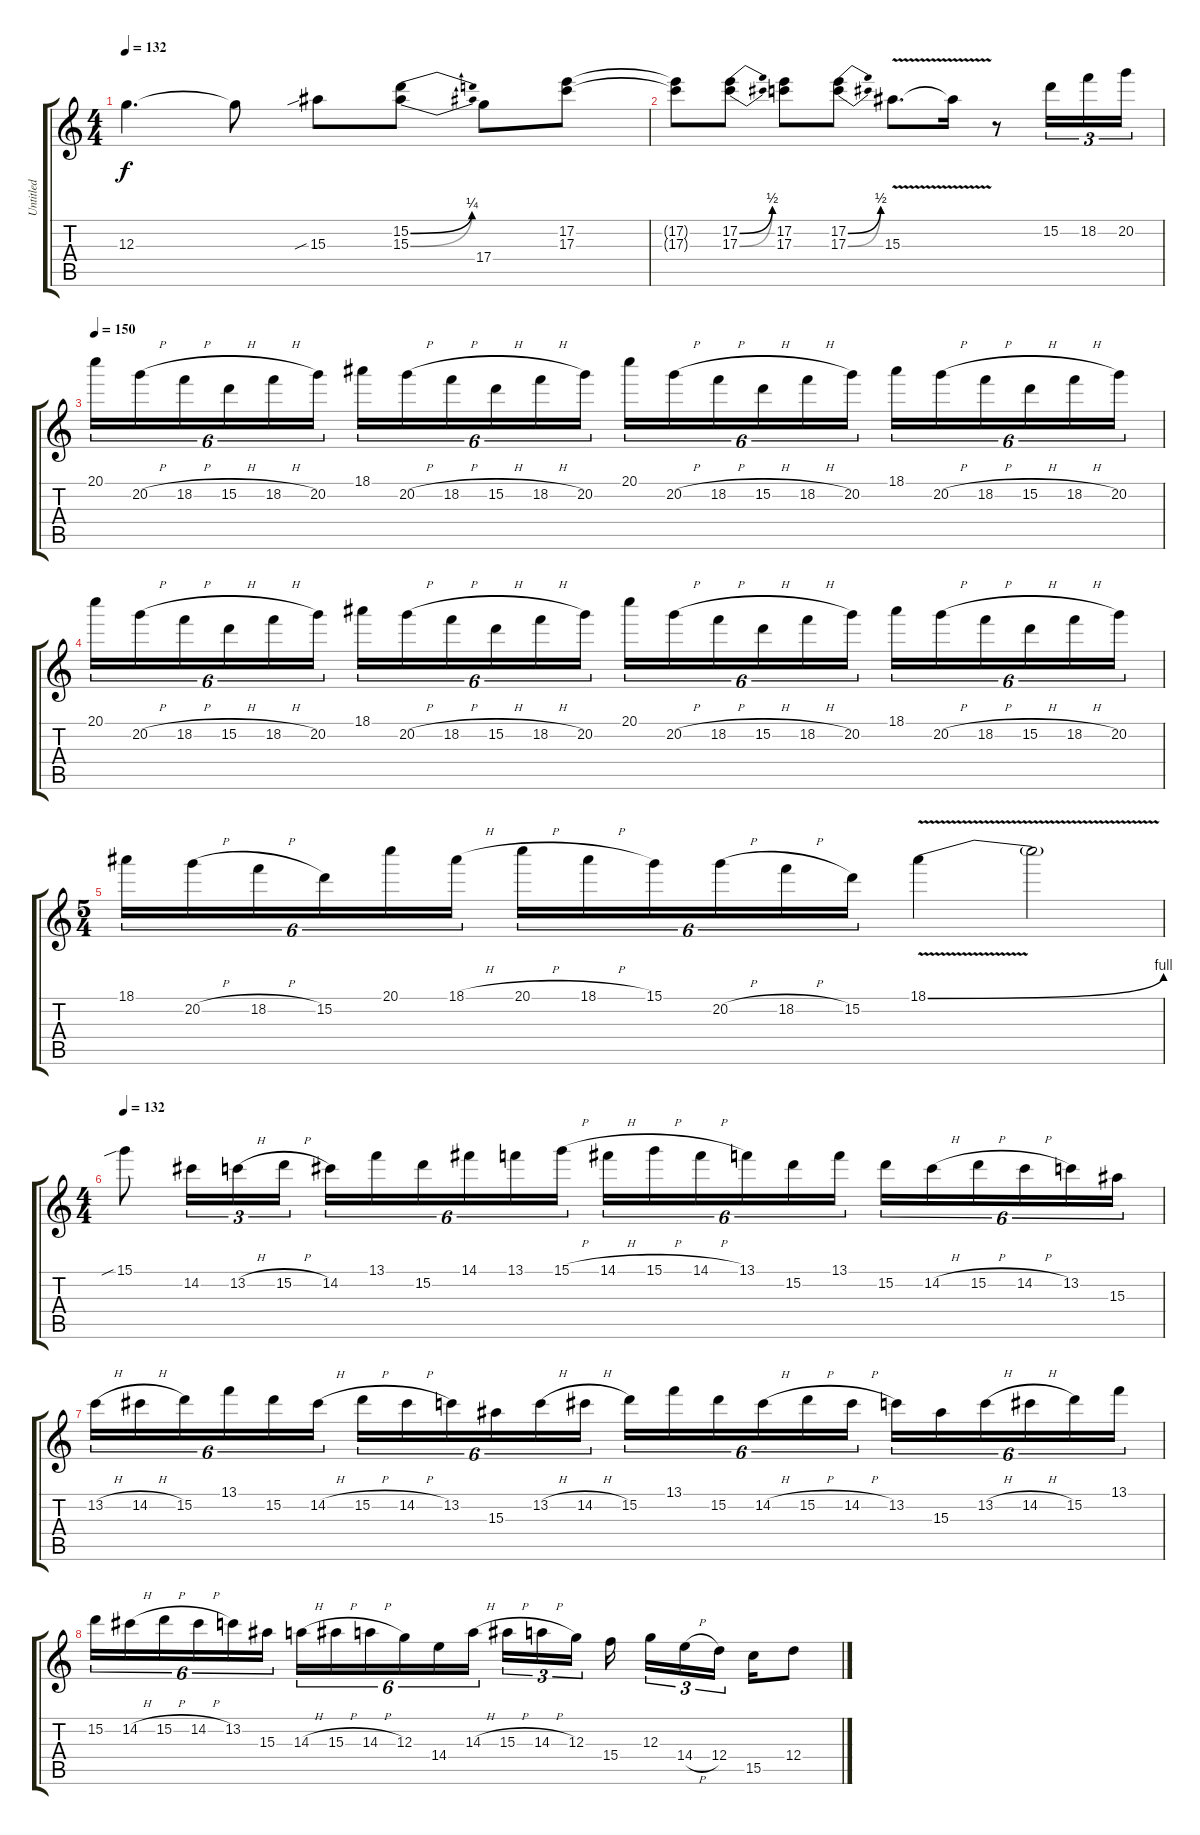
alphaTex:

\track ("Untitled" "Untitled") {instrument overdrivenguitar}
\staff {score tabs}
\tuning (E4 B3 G3 D3 A2 E2) {hide}
\ts (4 4)
\tempo 132
\clef g2
\ks c
12.3{t}.4{d dy f} 12.3{t}.8 15.3{sib}.8 (15.2{be (bend 0 0 60 1)} 15.3{be (bend 0 0 60 1)}).8 17.4.8 (17.2 17.3).8 |
(17.2{t} 17.3{t}).8 (17.2{be (bend 0 0 60 2)} 17.3{be (bend 0 0 60 2)}).8 (17.2 17.3).8 (17.2{be (bend 0 0 60 2)} 17.3{be (bend 0 0 60 2)}).8 15.3{v}.8{d} 15.3{t}.16 r.8 15.2.16{tu (3 2)} 18.2.16{tu (3 2)} 20.2.16{tu (3 2)} |
\tempo 150
20.1.16{tu (6 4)} 20.2{h}.16{tu (6 4)} 18.2{h}.16{tu (6 4)} 15.2{h}.16{tu (6 4)} 18.2{h}.16{tu (6 4)} 20.2.16{tu (6 4)} 18.1.16{tu (6 4)} 20.2{h}.16{tu (6 4)} 18.2{h}.16{tu (6 4)} 15.2{h}.16{tu (6 4)} 18.2{h}.16{tu (6 4)} 20.2.16{tu (6 4)} 20.1.16{tu (6 4)} 20.2{h}.16{tu (6 4)} 18.2{h}.16{tu (6 4)} 15.2{h}.16{tu (6 4)} 18.2{h}.16{tu (6 4)} 20.2.16{tu (6 4)} 18.1.16{tu (6 4)} 20.2{h}.16{tu (6 4)} 18.2{h}.16{tu (6 4)} 15.2{h}.16{tu (6 4)} 18.2{h}.16{tu (6 4)} 20.2.16{tu (6 4)} |
20.1.16{tu (6 4)} 20.2{h}.16{tu (6 4)} 18.2{h}.16{tu (6 4)} 15.2{h}.16{tu (6 4)} 18.2{h}.16{tu (6 4)} 20.2.16{tu (6 4)} 18.1.16{tu (6 4)} 20.2{h}.16{tu (6 4)} 18.2{h}.16{tu (6 4)} 15.2{h}.16{tu (6 4)} 18.2{h}.16{tu (6 4)} 20.2.16{tu (6 4)} 20.1.16{tu (6 4)} 20.2{h}.16{tu (6 4)} 18.2{h}.16{tu (6 4)} 15.2{h}.16{tu (6 4)} 18.2{h}.16{tu (6 4)} 20.2.16{tu (6 4)} 18.1.16{tu (6 4)} 20.2{h}.16{tu (6 4)} 18.2{h}.16{tu (6 4)} 15.2{h}.16{tu (6 4)} 18.2{h}.16{tu (6 4)} 20.2.16{tu (6 4)} |
\ts (5 4)
18.1.16{tu (6 4)} 20.2{h}.16{tu (6 4)} 18.2{h}.16{tu (6 4)} 15.2.16{tu (6 4)} 20.1.16{tu (6 4)} 18.1{h}.16{tu (6 4)} 20.1{h}.16{tu (6 4)} 18.1{h}.16{tu (6 4)} 15.1.16{tu (6 4)} 20.2{h}.16{tu (6 4)} 18.2{h}.16{tu (6 4)} 15.2.16{tu (6 4)} 18.1{be (bend 0 0 60 4) v}.4 18.1{t}.2 |
\ts (4 4)
\tempo 132
15.1{sib}.8 14.2.16{tu (3 2)} 13.2{h}.16{tu (3 2)} 15.2{h}.16{tu (3 2)} 14.2.16{tu (6 4)} 13.1.16{tu (6 4)} 15.2.16{tu (6 4)} 14.1.16{tu (6 4)} 13.1.16{tu (6 4)} 15.1{h}.16{tu (6 4)} 14.1{h}.16{tu (6 4)} 15.1{h}.16{tu (6 4)} 14.1{h}.16{tu (6 4)} 13.1.16{tu (6 4)} 15.2.16{tu (6 4)} 13.1.16{tu (6 4)} 15.2.16{tu (6 4)} 14.2{h}.16{tu (6 4)} 15.2{h}.16{tu (6 4)} 14.2{h}.16{tu (6 4)} 13.2.16{tu (6 4)} 15.3.16{tu (6 4)} |
13.2{h}.16{tu (6 4)} 14.2{h}.16{tu (6 4)} 15.2.16{tu (6 4)} 13.1.16{tu (6 4)} 15.2.16{tu (6 4)} 14.2{h}.16{tu (6 4)} 15.2{h}.16{tu (6 4)} 14.2{h}.16{tu (6 4)} 13.2.16{tu (6 4)} 15.3.16{tu (6 4)} 13.2{h}.16{tu (6 4)} 14.2{h}.16{tu (6 4)} 15.2.16{tu (6 4)} 13.1.16{tu (6 4)} 15.2.16{tu (6 4)} 14.2{h}.16{tu (6 4)} 15.2{h}.16{tu (6 4)} 14.2{h}.16{tu (6 4)} 13.2.16{tu (6 4)} 15.3.16{tu (6 4)} 13.2{h}.16{tu (6 4)} 14.2{h}.16{tu (6 4)} 15.2.16{tu (6 4)} 13.1.16{tu (6 4)} |
15.2.16{tu (6 4)} 14.2{h}.16{tu (6 4)} 15.2{h}.16{tu (6 4)} 14.2{h}.16{tu (6 4)} 13.2.16{tu (6 4)} 15.3.16{tu (6 4)} 14.3{h}.16{tu (6 4)} 15.3{h}.16{tu (6 4)} 14.3{h}.16{tu (6 4)} 12.3.16{tu (6 4)} 14.4.16{tu (6 4)} 14.3{h}.16{tu (6 4)} 15.3{h}.16{tu (3 2)} 14.3{h}.16{tu (3 2)} 12.3.16{tu (3 2) beam splitsecondary} 15.4.16{beam splitsecondary} 12.3.16{tu (3 2)} 14.4{h}.16{tu (3 2)} 12.4.16{tu (3 2) beam splitsecondary} 15.5.16 12.4.8
